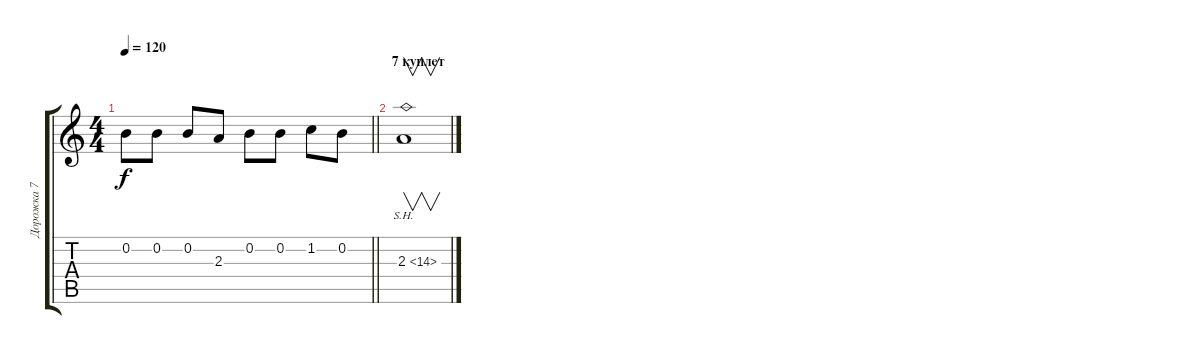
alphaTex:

\track ("Дорожка 7" "Дорожка 7") {instrument overdrivenguitar}
\staff {score tabs}
\tuning (E4 B3 G3 D3 A2 E2) {hide}
\ts (4 4)
\tempo 120
\clef g2
\barLineRight lightlight
\ks c
0.2.8{dy f} 0.2.8 0.2.8 2.3.8 0.2.8 0.2.8 1.2.8 0.2.8 |
\section ("" "7 куплет")
2.3{sh 12}.1{v}
